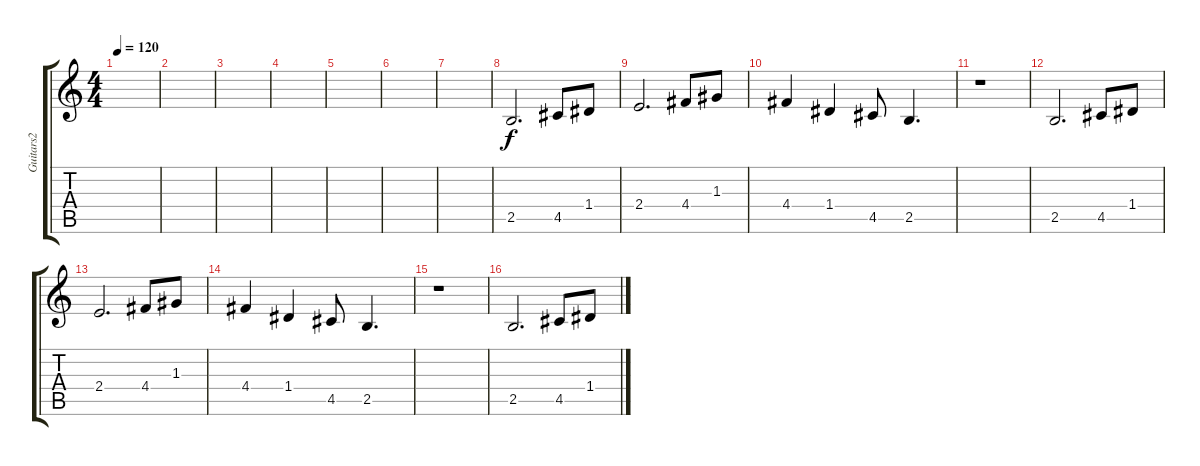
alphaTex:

\track ("Guitars2" "Guitars2") {instrument overdrivenguitar}
\staff {score tabs}
\tuning (E4 B3 G3 D3 A2 E2) {hide}
\ts (4 4)
\tempo 120
\clef g2
\ks c
|
|
|
|
|
|
|
2.5.2{d} 4.5.8 1.4.8 |
2.4.2{d} 4.4.8 1.3.8 |
4.4.4 1.4.4 4.5.8 2.5.4{d} |
r.1 |
2.5.2{d} 4.5.8 1.4.8 |
2.4.2{d} 4.4.8 1.3.8 |
4.4.4 1.4.4 4.5.8 2.5.4{d} |
r.1 |
2.5.2{d} 4.5.8 1.4.8
